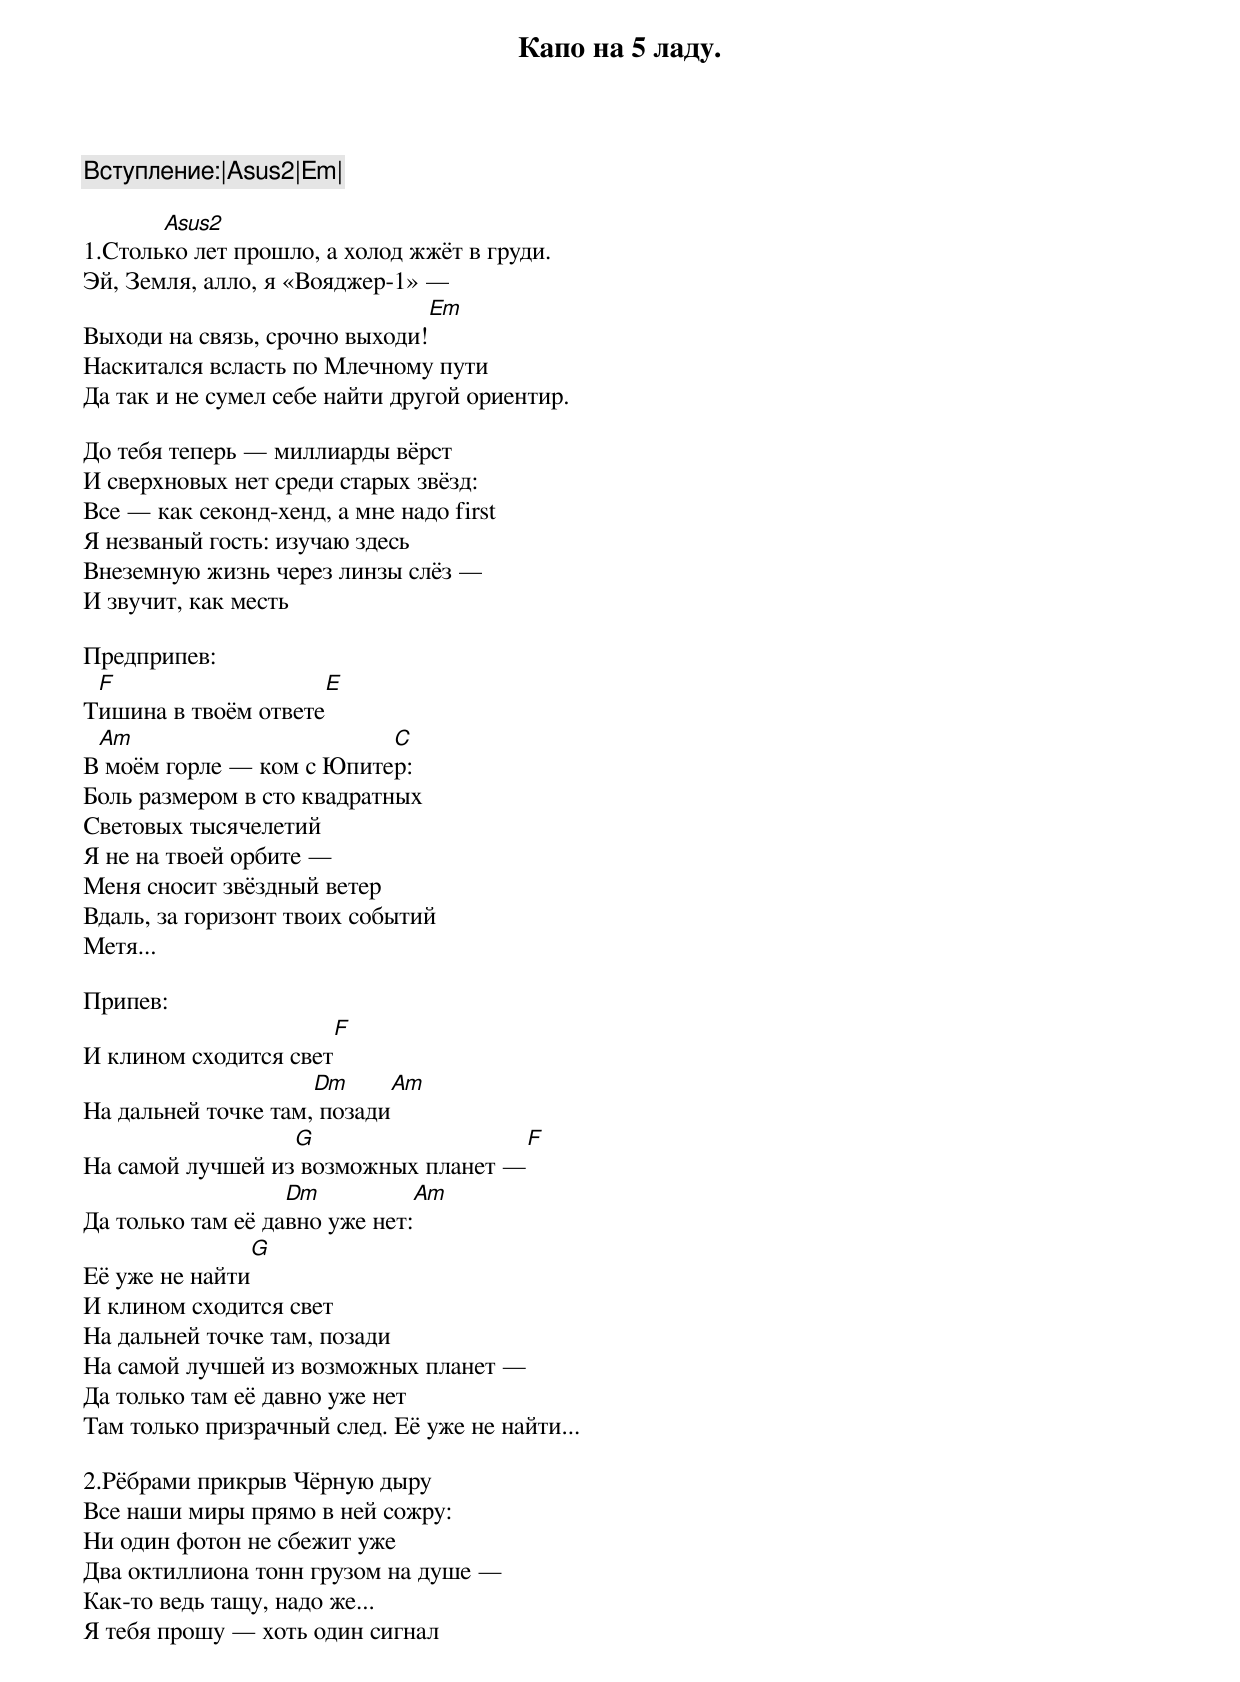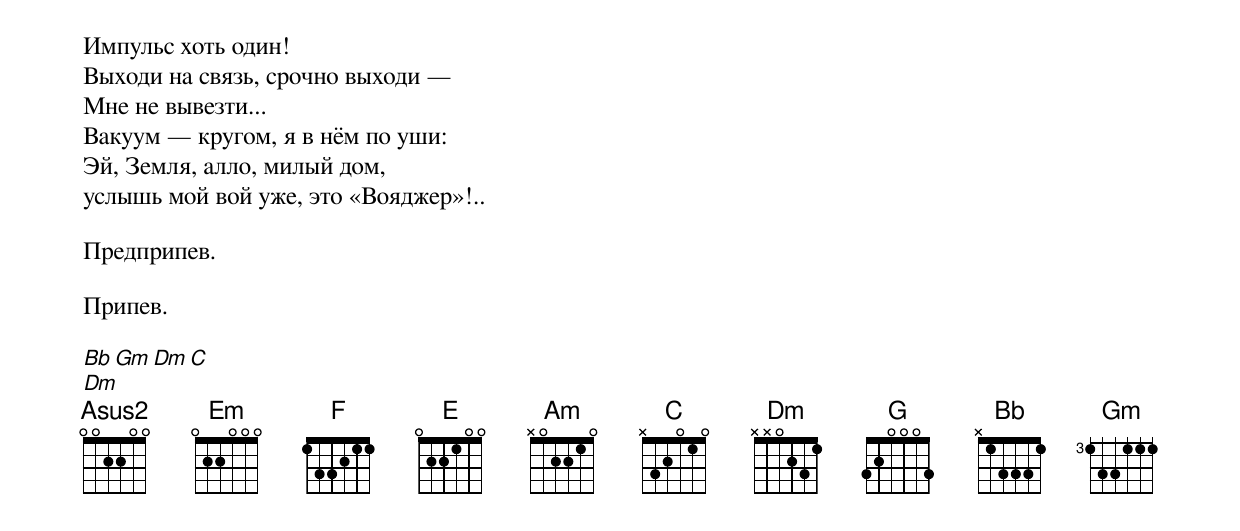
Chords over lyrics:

Капо на 5 ладу.

Вступление:|Asus2|Em|

       Asus2
1.Столько лет прошло, а холод жжёт в груди.
Эй, Земля, алло, я «Вояджер-1» —
                                     Em
Выходи на связь, срочно выходи!
Наскитался всласть по Млечному пути
Да так и не сумел себе найти другой ориентир.

До тебя теперь — миллиарды вёрст
И сверхновых нет среди старых звёзд:
Все — как секонд-хенд, а мне надо first
Я незваный гость: изучаю здесь
Внеземную жизнь через линзы слёз —
И звучит, как месть

Предприпев:
 F                      E
Тишина в твоём ответе
 Am                       C
В моём горле — ком с Юпитер:
Боль размером в сто квадратных
Световых тысячелетий
Я не на твоей орбите —
Меня сносит звёздный ветер
Вдаль, за горизонт твоих событий
Метя...

Припев:
                                   F
И клином сходится свет
                     Dm                    Am
На дальней точке там, позади
                  G                                        F
На самой лучшей из возможных планет —
                   Dm                      Am
Да только там её давно уже нет:
                        G
Её уже не найти
И клином сходится свет
На дальней точке там, позади
На самой лучшей из возможных планет —
Да только там её давно уже нет
Там только призрачный след. Её уже не найти...

2.Рёбрами прикрыв Чёрную дыру
Все наши миры прямо в ней сожру:
Ни один фотон не сбежит уже
Два октиллиона тонн грузом на душе —
Как-то ведь тащу, надо же...
Я тебя прошу — хоть один сигнал
Импульс хоть один!
Выходи на связь, срочно выходи —
Мне не вывезти...
Вакуум — кругом, я в нём по уши:
Эй, Земля, алло, милый дом,
услышь мой вой уже, это «Вояджер»!..

Предприпев.

Припев.

Bb Gm Dm C
Dm
